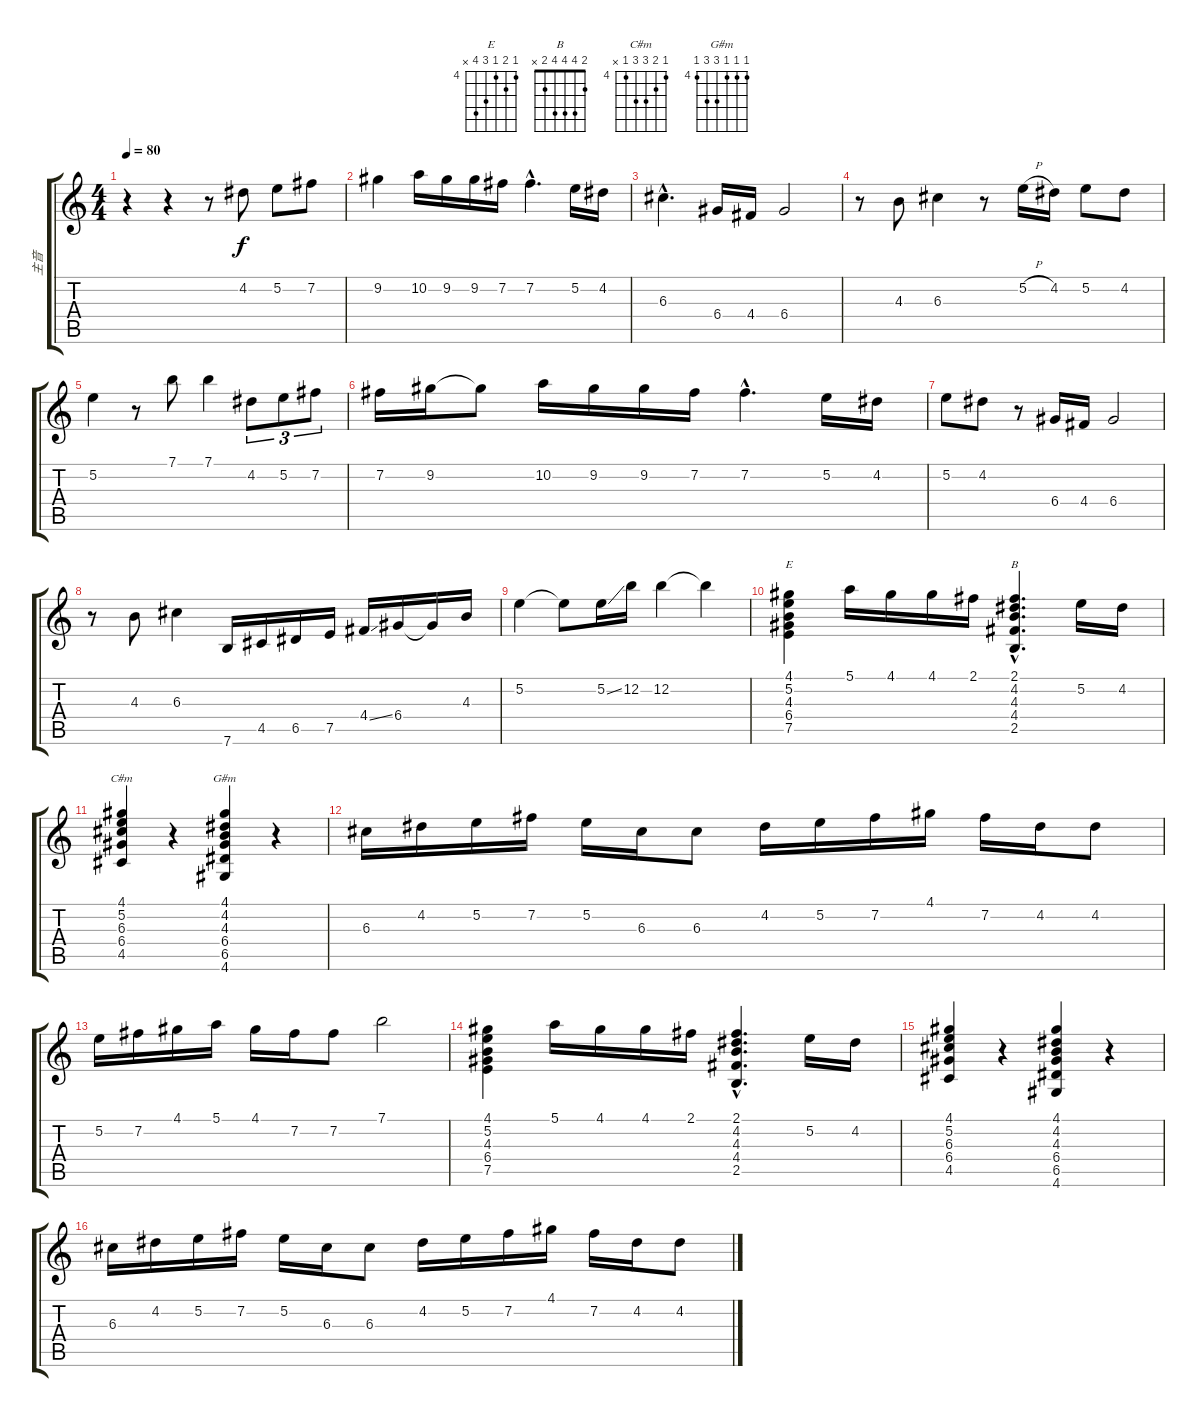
\track ("主音" "主音") {instrument distortionguitar}
\staff {score tabs}
\tuning (E4 B3 G3 D3 A2 E2) {hide}
\chord ("E" 4 5 4 6 7 x) {firstfret 4}
\chord ("B" 2 4 4 4 2 x)
\chord ("C#m" 4 5 6 6 4 x) {firstfret 4}
\chord ("G#m" 4 4 4 6 6 4) {firstfret 4}
\ts (4 4)
\tempo 80
\clef g2
\ks c
r.4{dy f instrument distortionguitar} r.4 r.8 4.2.8 5.2.8 7.2.8 |
9.2.4 10.2.16 9.2.16 9.2.16 7.2.16 7.2{hac}.4{d} 5.2.16 4.2.16 |
6.3{hac}.4{d} 6.4.16 4.4.16 6.4.2 |
r.8 4.3.8 6.3.4 r.8 5.2{h}.16 4.2.16 5.2.8 4.2.8 |
5.2.4 r.8 7.1.8 7.1.4 4.2.8{tu (3 2)} 5.2.8{tu (3 2)} 7.2.8{tu (3 2)} |
7.2.16 9.2.16 9.2{t}.8 10.2.16 9.2.16 9.2.16 7.2.16 7.2{hac}.4{d} 5.2.16 4.2.16 |
5.2.8 4.2.8 r.8 6.4.16 4.4.16 6.4.2 |
r.8 4.3.8 6.3.4 7.6.16 4.5.16 6.5.16 7.5.16 4.4{ss}.16 6.4.16 6.4{t}.16 4.3.16 |
5.2.4 5.2{t}.8 5.2{ss}.16 12.2.16 12.2.4 12.2{t}.4 |
(4.1 5.2 4.3 6.4 7.5).4{ch "E"} 5.1.16 4.1.16 4.1.16 2.1.16 (2.1{hac} 4.2{hac} 4.3{hac} 4.4{hac} 2.5{hac}).4{d ch "B"} 5.2.16 4.2.16 |
(4.1 5.2 6.3 6.4 4.5).4{ch "C#m"} r.4 (4.1 4.2 4.3 6.4 6.5 4.6).4{ch "G#m"} r.4 |
6.3.16 4.2.16 5.2.16 7.2.16 5.2.16 6.3.16 6.3.8 4.2.16 5.2.16 7.2.16 4.1.16 7.2.16 4.2.16 4.2.8 |
5.2.16 7.2.16 4.1.16 5.1.16 4.1.16 7.2.16 7.2.8 7.1.2 |
(4.1 5.2 4.3 6.4 7.5).4 5.1.16 4.1.16 4.1.16 2.1.16 (2.1{hac} 4.2{hac} 4.3{hac} 4.4{hac} 2.5{hac}).4{d} 5.2.16 4.2.16 |
(4.1 5.2 6.3 6.4 4.5).4 r.4 (4.1 4.2 4.3 6.4 6.5 4.6).4 r.4 |
6.3.16 4.2.16 5.2.16 7.2.16 5.2.16 6.3.16 6.3.8 4.2.16 5.2.16 7.2.16 4.1.16 7.2.16 4.2.16 4.2.8
